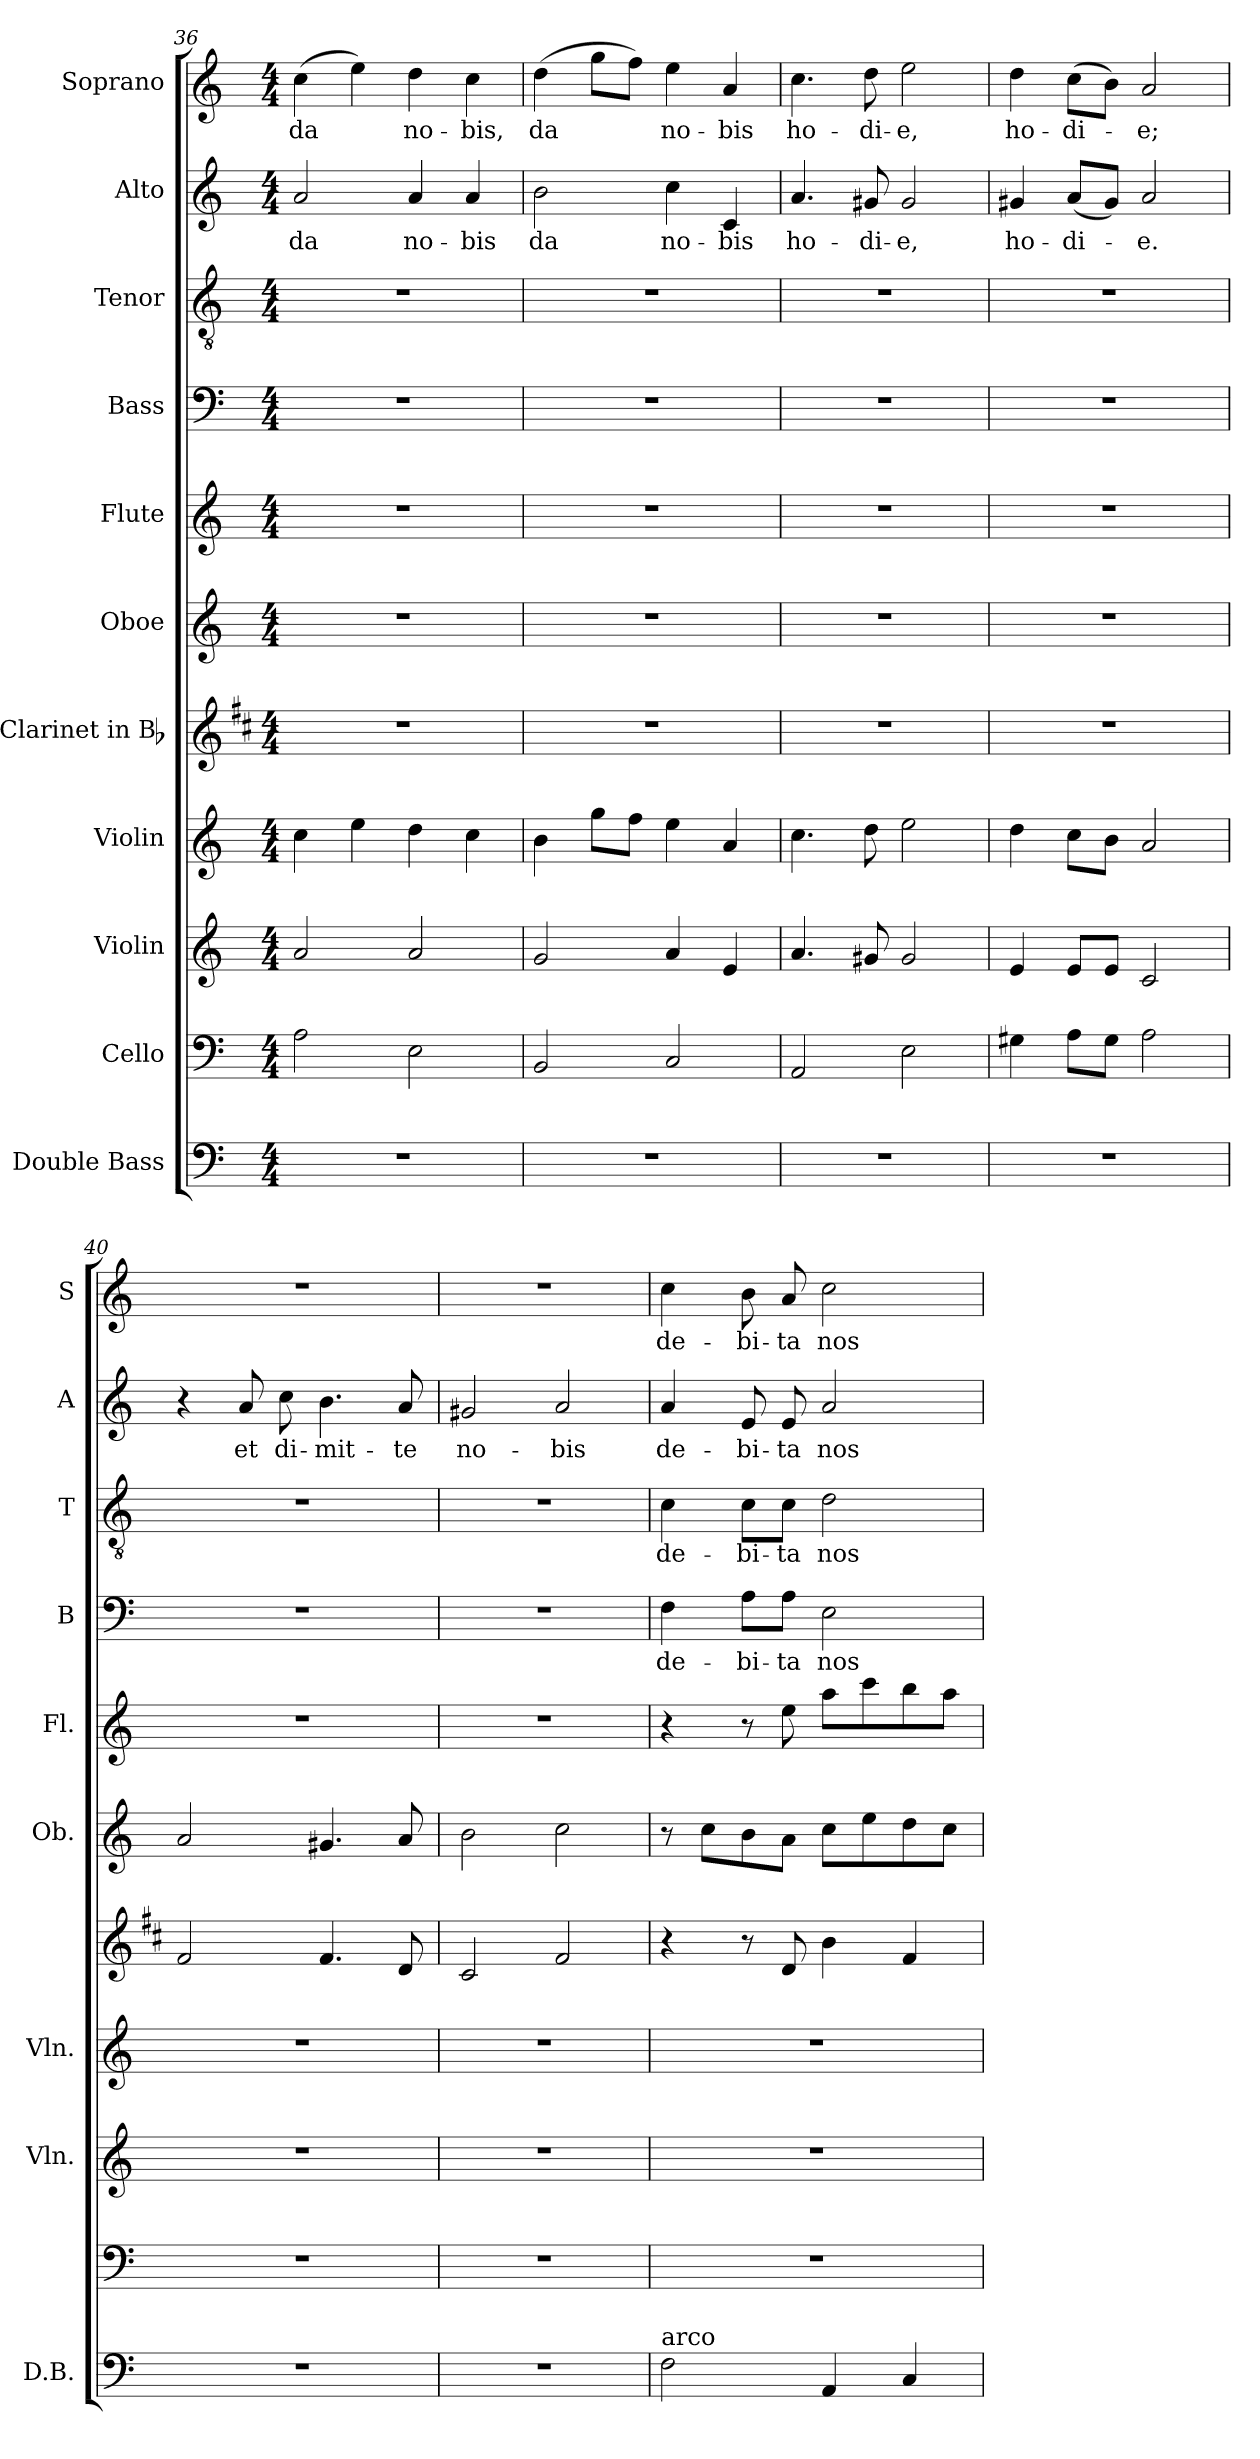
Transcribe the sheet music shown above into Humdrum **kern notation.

**kern	**kern	**kern	**kern	**kern	**kern	**kern	**kern	**text	**kern	**text	**kern	**text	**kern	**text
*part11	*part10	*part9	*part8	*part7	*part6	*part5	*part4	*part4	*part3	*part3	*part2	*part2	*part1	*part1
*staff11	*staff10	*staff9	*staff8	*staff7	*staff6	*staff5	*staff4	*staff4	*staff3	*staff3	*staff2	*staff2	*staff1	*staff1
*I"Double Bass	*I"Cello	*I"Violin	*I"Violin	*I"Clarinet in Bb	*I"Oboe	*I"Flute	*I"Bass	*	*I"Tenor	*	*I"Alto	*	*I"Soprano	*
*I'D.B.	*	*I'Vln.	*I'Vln.	*	*I'Ob.	*I'Fl.	*I'B	*	*I'T	*	*I'A	*	*I'S	*
*clefF4	*clefF4	*clefG2	*clefG2	*clefG2	*clefG2	*clefG2	*clefF4	*	*clefGv2	*	*clefG2	*	*clefG2	*
*ITrd7c12	*	*	*	*ITrd1c2	*	*	*	*	*	*	*	*	*	*
*k[]	*k[]	*k[]	*k[]	*k[]	*k[]	*k[]	*k[]	*	*k[]	*	*k[]	*	*k[]	*
*a:	*a:	*a:	*a:	*a:	*a:	*a:	*a:	*	*a:	*	*a:	*	*a:	*
*M4/4	*M4/4	*M4/4	*M4/4	*M4/4	*M4/4	*M4/4	*M4/4	*	*M4/4	*	*M4/4	*	*M4/4	*
=36	=36	=36	=36	=36	=36	=36	=36	=36	=36	=36	=36	=36	=36	=36
!	!	!	!	!	!	!	!	!	!	!	!	!LO:LY:b	!	!LO:LY:b
1r	2A\	2a/	4cc\	1r	1r	1r	1r	.	1r	.	2a/	da	(>4cc\	da
.	.	.	4ee\	.	.	.	.	.	.	.	.	.	4ee\)	.
!	!	!	!	!	!	!	!	!	!	!	!	!LO:LY:b	!	!LO:LY:b
.	2E\	2a/	4dd\	.	.	.	.	.	.	.	4a/	no-	4dd\	no-
!	!	!	!	!	!	!	!	!	!	!	!	!LO:LY:b	!	!LO:LY:b
.	.	.	4cc\	.	.	.	.	.	.	.	4a/	-bis	4cc\	-bis,
!!LO:PB:g=z
=37	=37	=37	=37	=37	=37	=37	=37	=37	=37	=37	=37	=37	=37	=37
!	!	!	!	!	!	!	!	!	!	!	!	!LO:LY:b	!	!LO:LY:b
1r	2BB/	2g/	4b\	1r	1r	1r	1r	.	1r	.	2b\	da	(>4dd\	da
.	.	.	8gg\L	.	.	.	.	.	.	.	.	.	8gg\L	.
.	.	.	8ff\J	.	.	.	.	.	.	.	.	.	8ff\J)	.
!	!	!	!	!	!	!	!	!	!	!	!	!LO:LY:b	!	!LO:LY:b
.	2C/	4a/	4ee\	.	.	.	.	.	.	.	4cc\	no-	4ee\	no-
!	!	!	!	!	!	!	!	!	!	!	!	!LO:LY:b	!	!LO:LY:b
.	.	4e/	4a/	.	.	.	.	.	.	.	4c/	-bis	4a/	-bis
=38	=38	=38	=38	=38	=38	=38	=38	=38	=38	=38	=38	=38	=38	=38
!	!	!	!	!	!	!	!	!	!	!	!	!LO:LY:b	!	!LO:LY:b
1r	2AA/	4.a/	4.cc\	1r	1r	1r	1r	.	1r	.	4.a/	ho-	4.cc\	ho-
!	!	!	!	!	!	!	!	!	!	!	!	!LO:LY:b	!	!LO:LY:b
.	.	8g#X/	8dd\	.	.	.	.	.	.	.	8g#X/	-di-	8dd\	-di-
!	!	!	!	!	!	!	!	!	!	!	!	!LO:LY:b	!	!LO:LY:b
.	2E\	2g#/	2ee\	.	.	.	.	.	.	.	2g#/	-e,	2ee\	-e,
=39	=39	=39	=39	=39	=39	=39	=39	=39	=39	=39	=39	=39	=39	=39
!	!	!	!	!	!	!	!	!	!	!	!	!LO:LY:b	!	!LO:LY:b
1r	4G#X\	4e/	4dd\	1r	1r	1r	1r	.	1r	.	4g#X/	ho-	4dd\	ho-
!	!	!	!	!	!	!	!	!	!	!	!	!LO:LY:b	!	!LO:LY:b
.	8A\L	8e/L	8cc\L	.	.	.	.	.	.	.	(<8a/L	-di-	(>8cc\L	-di-
.	8G#\J	8e/J	8b\J	.	.	.	.	.	.	.	8g#/J)	.	8b\J)	.
!	!	!	!	!	!	!	!	!	!	!	!	!LO:LY:b	!	!LO:LY:b
.	2A\	2c/	2a/	.	.	.	.	.	.	.	2a/	-e.	2a/	-e;
=40	=40	=40	=40	=40	=40	=40	=40	=40	=40	=40	=40	=40	=40	=40
1r	1r	1r	1r	2e/	2a/	1r	1r	.	1r	.	4r	.	1r	.
!	!	!	!	!	!	!	!	!	!	!	!	!LO:LY:b	!	!
.	.	.	.	.	.	.	.	.	.	.	8a/	et	.	.
!	!	!	!	!	!	!	!	!	!	!	!	!LO:LY:b	!	!
.	.	.	.	.	.	.	.	.	.	.	8cc\	di-	.	.
!	!	!	!	!	!	!	!	!	!	!	!	!LO:LY:b	!	!
.	.	.	.	4.e/	4.g#X/	.	.	.	.	.	4.b\	-mit-	.	.
!	!	!	!	!	!	!	!	!	!	!	!	!LO:LY:b	!	!
.	.	.	.	8c/	8a/	.	.	.	.	.	8a/	-te	.	.
=41	=41	=41	=41	=41	=41	=41	=41	=41	=41	=41	=41	=41	=41	=41
!	!	!	!	!	!	!	!	!	!	!	!	!LO:LY:b	!	!
1r	1r	1r	1r	2B/	2b\	1r	1r	.	1r	.	2g#X/	no-	1r	.
!	!	!	!	!	!	!	!	!	!	!	!	!LO:LY:b	!	!
.	.	.	.	2e/	2cc\	.	.	.	.	.	2a/	-bis	.	.
=42	=42	=42	=42	=42	=42	=42	=42	=42	=42	=42	=42	=42	=42	=42
!LO:TX:a:t=arco	!	!	!	!	!	!	!	!	!	!	!	!	!	!
!	!	!	!	!	!	!	!	!LO:LY:b	!	!LO:LY:b	!	!LO:LY:b	!	!LO:LY:b
2FF\	1r	1r	1r	4r	8r	4r	4F\	de-	4c\	de-	4a/	de-	4cc\	de-
.	.	.	.	.	8cc\L	.	.	.	.	.	.	.	.	.
!	!	!	!	!	!	!	!	!LO:LY:b	!	!LO:LY:b	!	!LO:LY:b	!	!LO:LY:b
.	.	.	.	8r	8b\	8r	8A\L	-bi-	8c\L	-bi-	8e/	-bi-	8b\	-bi-
!	!	!	!	!	!	!	!	!LO:LY:b	!	!LO:LY:b	!	!LO:LY:b	!	!LO:LY:b
.	.	.	.	8c/	8a\J	8ee\	8A\J	-ta	8c\J	-ta	8e/	-ta	8a/	-ta
!	!	!	!	!	!	!	!	!LO:LY:b	!	!LO:LY:b	!	!LO:LY:b	!	!LO:LY:b
4AAA/	.	.	.	4a\	8cc\L	8aa\L	2E\	nos-	2d\	nos-	2a/	nos-	2cc\	nos-
.	.	.	.	.	8ee\	8ccc\	.	.	.	.	.	.	.	.
4CC/	.	.	.	4e/	8dd\	8bb\	.	.	.	.	.	.	.	.
.	.	.	.	.	8cc\J	8aa\J	.	.	.	.	.	.	.	.
=	=	=	=	=	=	=	=	=	=	=	=	=	=	=
*-	*-	*-	*-	*-	*-	*-	*-	*-	*-	*-	*-	*-	*-	*-
